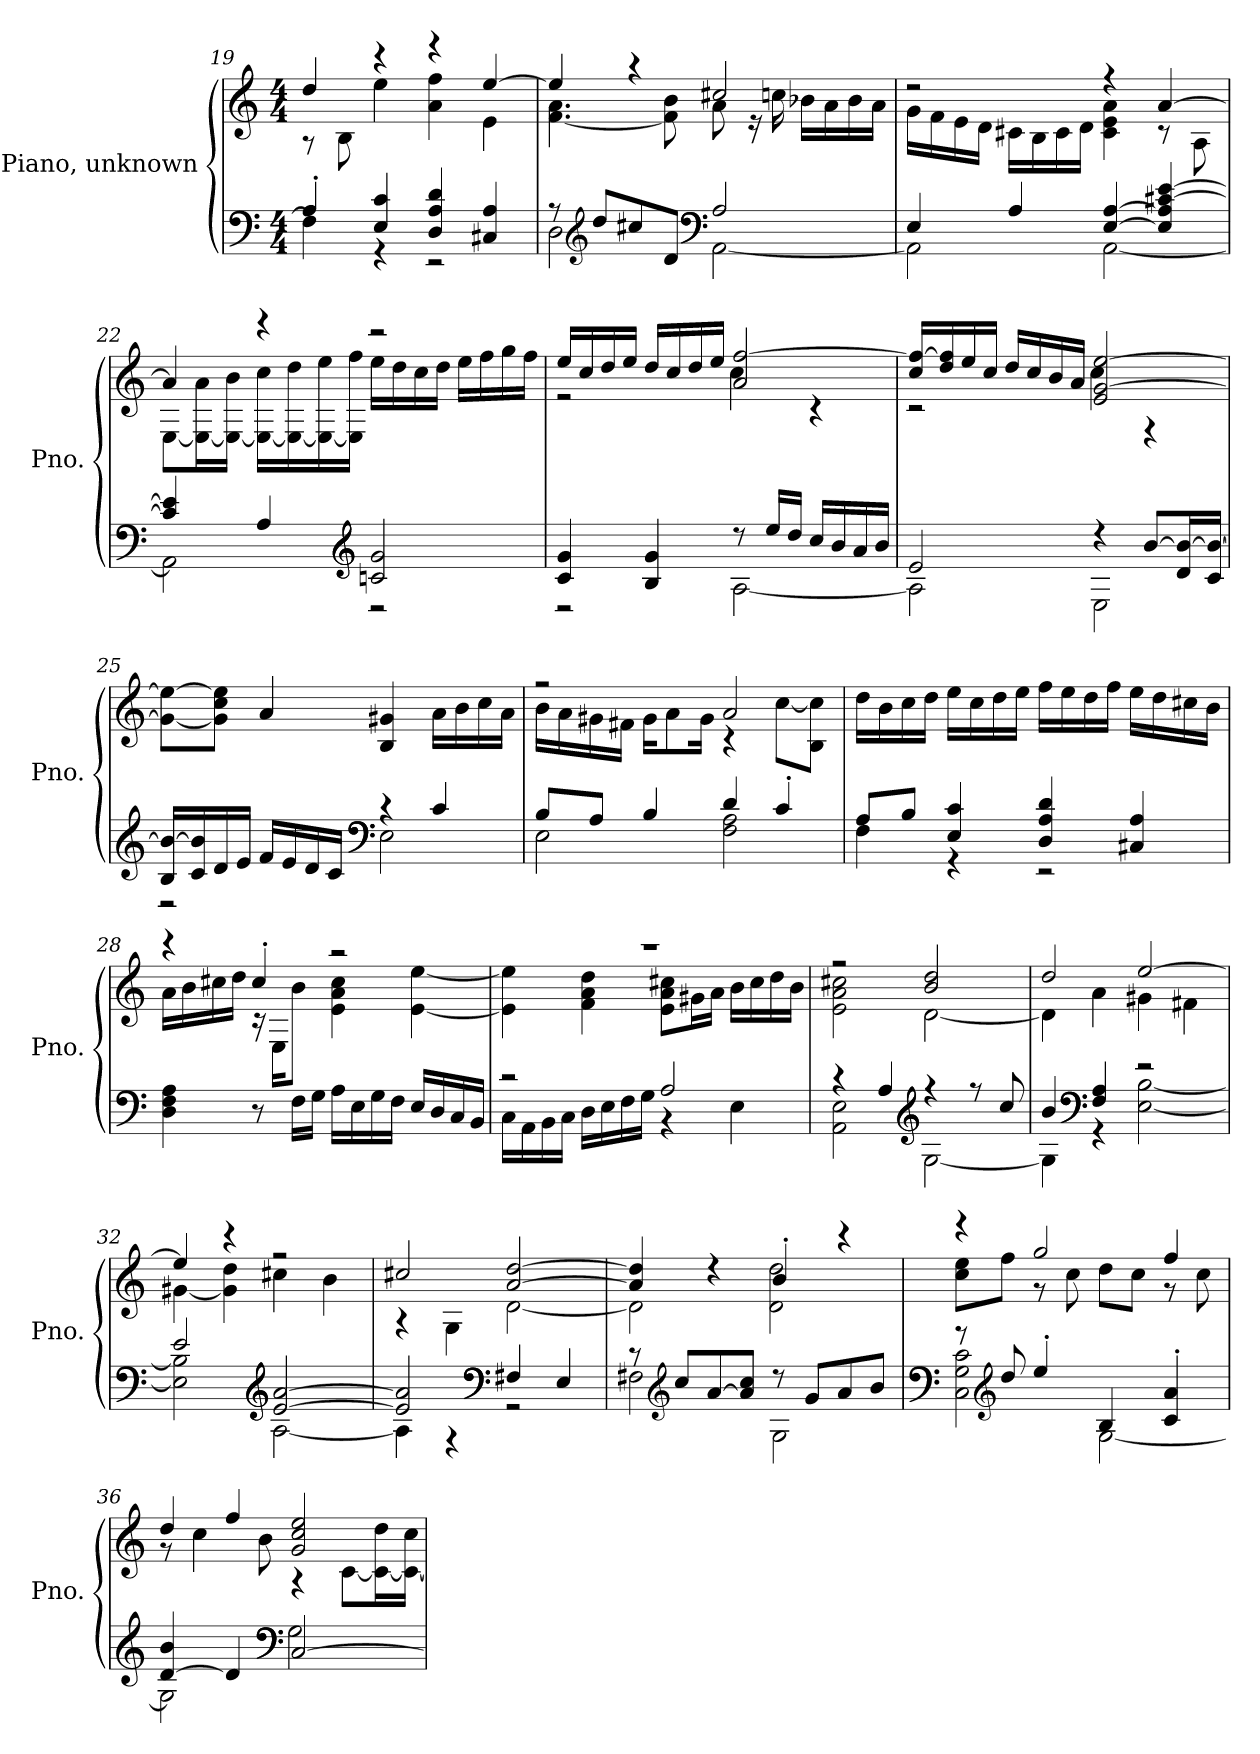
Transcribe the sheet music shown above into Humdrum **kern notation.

**kern	**kern
*part1	*part1
*staff2	*staff1
*I"Piano, unknown	*
*I'Pno.	*
*clefF4	*clefG2
*k[]	*k[]
*M4/4	*M4/4
=19	=19
*^	*^
4A'/	4F\]	4dd/	8r
.	.	.	8B\
4E/ 4c/	4r	4r	4ee\
4D/ 4A/ 4d/	2r	4r	4a\ 4ff\
4C#X/ 4A/	.	[4ee/	4e\
!!LO:LB:g=z	!!
=20	=20	=20	=20
8r	2D\	4ee/]	[4.f\ 4.a\
*clefG2	*	*	*
8dd/L	.	.	.
8cc#X/	.	4r	.
8d/J	.	.	8f\] 8b\
*clefF4	*	*	*
2A/	[2AA\	2cc#X/	8a\
.	.	.	16r
.	.	.	16ccn\
.	.	.	16b-X\LL
.	.	.	16a\
.	.	.	16b-\
.	.	.	16a\JJ
=21	=21	=21	=21
4E/	2AA\]	2r	16g\LL
.	.	.	16f\
.	.	.	16e\
.	.	.	16d\JJ
4A/	.	.	16c#X\LL
.	.	.	16B\
.	.	.	16c#\
.	.	.	16d\JJ
[4E/ [4A/	[2AA\	4r	4c#\ 4e\ 4a\
4E/] 4A/] [4c#X/ [4e/	.	[4a/	8r
.	.	.	8A\
!!LO:PB:g=z	!!
=22	=22	=22	=22
4c#/] 4e/]	2AA\]	4a/]	[8E\L
.	.	.	16E\_ 16a\L
.	.	.	16E\_ 16b\JJ
4A/	.	4r	16E\_ 16cc\LL
.	.	.	16E\_ 16dd\
.	.	.	16E\_ 16ee\
.	.	.	16E\] 16ff\JJ
*clefG2	*	*	*
2cn/ 2g/	2r	2r	16ee\LL
.	.	.	16dd\
.	.	.	16cc\
.	.	.	16dd\JJ
.	.	.	16ee\LL
.	.	.	16ff\
.	.	.	16gg\
.	.	.	16ff\JJ
=23	=23	=23	=23
4c/ 4g/	2r	16ee/LL	2r
.	.	16cc/	.
.	.	16dd/	.
.	.	16ee/JJ	.
4B/ 4g/	.	16dd/LL	.
.	.	16cc/	.
.	.	16dd/	.
.	.	16ee/JJ	.
8r	[2A\	2a/ [2ff/	4cc\
16ee/LL	.	.	.
16dd/JJ	.	.	.
16cc/LL	.	.	4r
16b/	.	.	.
16a/	.	.	.
16b/JJ	.	.	.
!!LO:LB:g=z	!!
=24	=24	=24	=24
2e/	2A\]	16cc/ 16ff/_LL	2r
.	.	16dd/ 16ff/]	.
.	.	16ee/	.
.	.	16cc/JJ	.
.	.	16dd/LL	.
.	.	16cc/	.
.	.	16b/	.
.	.	16a/JJ	.
4r	2E\	2e/ [2g/ [2ee/	4cc\
[8b/L	.	.	4r
16d/ 16b/_L	.	.	.
16c/ 16b/_JJ	.	.	.
*	*	*v	*v
=25	=25	=25
16B/ 16b/_LL	2r	8g\_ 8ee\_L
16c/ 16b/]	.	.
16d/	.	8g\] 8cc\ 8ee\]J
16e/JJ	.	.
16f/LL	.	4a/
16e/	.	.
16d/	.	.
16c/JJ	.	.
*clefF4	*	*
4r	2E\	4B/ 4g#X/
4c/	.	16a\LL
.	.	16b\
.	.	16cc\
.	.	16a\JJ
=26	=26	=26
*	*	*^
8B/L	2E\	2r	16b\LL
.	.	.	16a\
8A/J	.	.	16g#X\
.	.	.	16f#X\JJ
4B/	.	.	16g#\KL
.	.	.	8a\
.	.	.	16g#\Jk
4d/	2F\ 2A\	2a/	4r
4c'/	.	.	[8cc\L
.	.	.	8B\ 8cc\]J
*	*	*v	*v
!!LO:LB:g=z
=27	=27	=27
8A/L	4F\	16dd\LL
.	.	16b\
8B/J	.	16cc\
.	.	16dd\JJ
4E/ 4c/	4r	16ee\LL
.	.	16cc\
.	.	16dd\
.	.	16ee\JJ
4D/ 4A/ 4d/	2r	16ff\LL
.	.	16ee\
.	.	16dd\
.	.	16ff\JJ
4C#X/ 4A/	.	16ee\LL
.	.	16dd\
.	.	16cc#X\
.	.	16b\JJ
*v	*v	*
=28	=28
*	*^
4D\ 4F\ 4A\	4r	16a\LL
.	.	16b\
.	.	16cc#X\
.	.	16dd\JJ
8r	4cc#'/	16r
.	.	16E\KL
16F\LL	.	8b\J
16G\JJ	.	.
16A\LL	2r	4e\ 4a\ 4cc#\
16E\	.	.
16G\	.	.
16F\JJ	.	.
16E/LL	.	[4e\ [4ee\
16D/	.	.
16C/	.	.
16BB/JJ	.	.
!!LO:LB:g=z	!!
=29	=29	=29
*^	*	*
2r	16C\LL	1r	4e\] 4ee\]
.	16AA\	.	.
.	16BB\	.	.
.	16C\JJ	.	.
.	16D\LL	.	4f\ 4a\ 4dd\
.	16E\	.	.
.	16F\	.	.
.	16G\JJ	.	.
2A/	4r	.	8e\ 8a\ 8cc#X\L
.	.	.	16g#X\L
.	.	.	16a\JJ
.	4E\	.	16b\LL
.	.	.	16cc#\
.	.	.	16dd\
.	.	.	16b\JJ
=30	=30	=30	=30
4r	2AA\ 2E\	2r	2e\ 2a\ 2cc#X\
4A/	.	.	.
*clefG2	*	*	*
4r	[2G\	2b/ 2dd/	[2d\
8r	.	.	.
8cc/	.	.	.
=31	=31	=31	=31
4b/	4G\]	2dd/	4d\]
*clefF4	*	*	*
4F/ 4A/	4r	.	4a\
2r	[2E\ [2B\	[2ee/	4g#X\
.	.	.	4f#X\
=32	=32	=32	=32
2e/	2E\] 2B\]	4ee/]	[4g#X\
.	.	4r	4g#\] 4dd\
*clefG2	*	*	*
[2e/ [2a/	[2A\	2r	4cc#X\
.	.	.	4b\
!!LO:LB:g=z	!!
=33	=33	=33	=33
2e/] 2a/]	4A\]	2cc#X/	4r
.	4r	.	4G\
*clefF4	*	*	*
4F#X/	2r	[2a/ [2dd/	[2d\
4E/	.	.	.
=34	=34	=34	=34
8r	2F#X\	4a/] 4dd/]	2d\]
*clefG2	*	*	*
8cc/L	.	.	.
[8a/	.	4r	.
8a/] 8cc/J	.	.	.
8r	2G\	4b'/	2d\ 2dd\
8g/L	.	.	.
8a/	.	4r	.
8b/J	.	.	.
=35	=35	=35	=35
*clefF4	*	*	*
8r	2C\ 2G\ 2c\	4r	8cc\ 8ee\L
*clefG2	*	*	*
8dd/	.	.	8ff\J
4ee'/	.	2gg/	8r
.	.	.	8cc\
4B/	[2G\	.	8dd\L
.	.	.	8cc\J
4c/' 4a/'	.	4ff/	8r
.	.	.	8cc\
=36	=36	=36	=36
[4d/ 4b/	2G\]	4dd/	8r
.	.	.	4cc\
4d/]	.	4ff/	.
.	.	.	8b\
*clefF4	*	*	*
[2C/	2G\	2g/ 2cc/ 2ee/	4r
.	.	.	[8c\L
.	.	.	16c\_ 16dd\L
.	.	.	16c\_ 16cc\JJ
*v	*v	*	*
*	*v	*v
=	=
*-	*-
